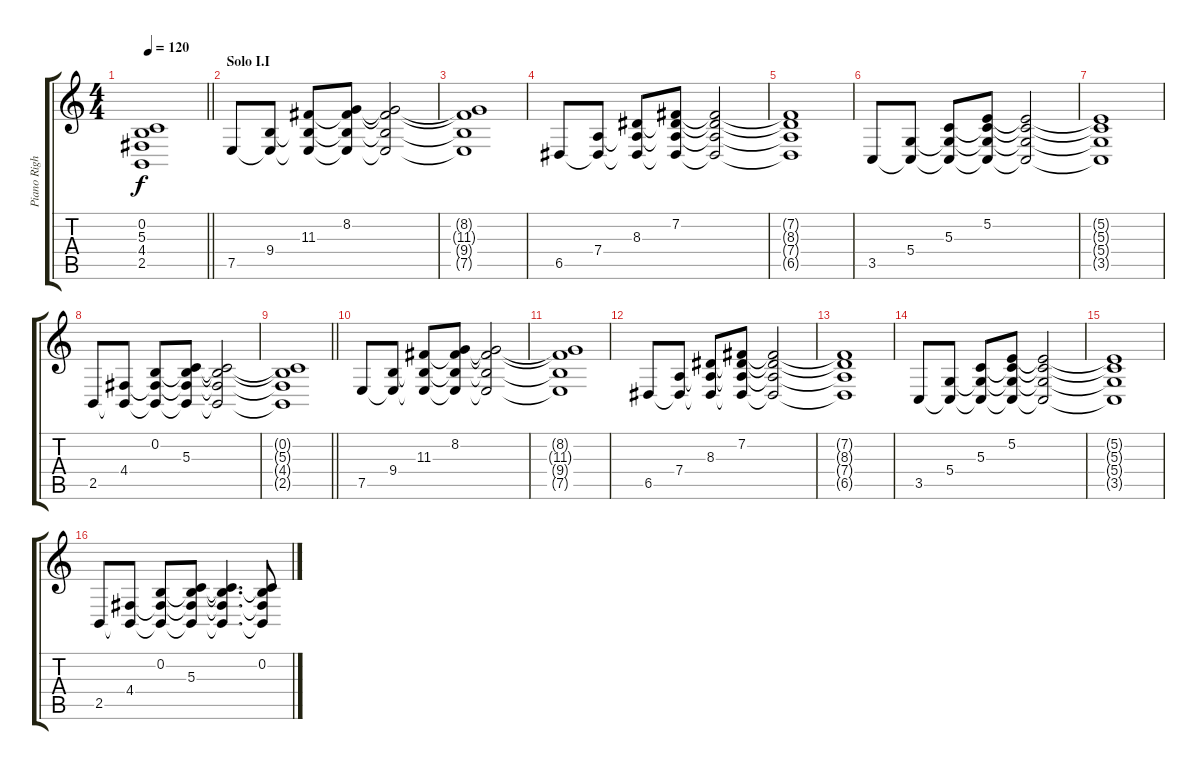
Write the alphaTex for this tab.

\track ("Piano Right Standard" "Piano Righ") {instrument acousticgrandpiano}
\staff {score tabs}
\tuning (E4 B3 G3 D3 A2 E2) {hide}
\ts (4 4)
\tempo 120
\clef g2
\barLineRight lightlight
\ks c
(0.2{t} 5.3{t} 4.4{t} 2.5{t}).1{dy f} |
\section ("" "Solo I.I")
7.5.8 (9.4 7.5{t}).8 (11.3 9.4{t} 7.5{t}).8 (8.2 11.3{t} 9.4{t} 7.5{t}).8 (8.2{t} 11.3{t} 9.4{t} 7.5{t}).2 |
(8.2{t} 11.3{t} 9.4{t} 7.5{t}).1 |
6.5.8 (7.4 6.5{t}).8 (8.3 7.4{t} 6.5{t}).8 (7.2 8.3{t} 7.4{t} 6.5{t}).8 (7.2{t} 8.3{t} 7.4{t} 6.5{t}).2 |
(7.2{t} 8.3{t} 7.4{t} 6.5{t}).1 |
3.5.8 (5.4 3.5{t}).8 (5.3 5.4{t} 3.5{t}).8 (5.2 5.3{t} 5.4{t} 3.5{t}).8 (5.2{t} 5.3{t} 5.4{t} 3.5{t}).2 |
(5.2{t} 5.3{t} 5.4{t} 3.5{t}).1 |
2.5.8 (4.4 2.5{t}).8 (0.2 4.4{t} 2.5{t}).8 (0.2{t} 5.3 4.4{t} 2.5{t}).8 (0.2{t} 5.3{t} 4.4{t} 2.5{t}).2 |
\barLineRight lightlight
(0.2{t} 5.3{t} 4.4{t} 2.5{t}).1 |
7.5.8 (9.4 7.5{t}).8 (11.3 9.4{t} 7.5{t}).8 (8.2 11.3{t} 9.4{t} 7.5{t}).8 (8.2{t} 11.3{t} 9.4{t} 7.5{t}).2 |
(8.2{t} 11.3{t} 9.4{t} 7.5{t}).1 |
6.5.8 (7.4 6.5{t}).8 (8.3 7.4{t} 6.5{t}).8 (7.2 8.3{t} 7.4{t} 6.5{t}).8 (7.2{t} 8.3{t} 7.4{t} 6.5{t}).2 |
(7.2{t} 8.3{t} 7.4{t} 6.5{t}).1 |
3.5.8 (5.4 3.5{t}).8 (5.3 5.4{t} 3.5{t}).8 (5.2 5.3{t} 5.4{t} 3.5{t}).8 (5.2{t} 5.3{t} 5.4{t} 3.5{t}).2 |
(5.2{t} 5.3{t} 5.4{t} 3.5{t}).1 |
2.5.8 (4.4 2.5{t}).8 (0.2 4.4{t} 2.5{t}).8 (0.2{t} 5.3 4.4{t} 2.5{t}).8 (0.2{t} 5.3{t} 4.4{t} 2.5{t}).4{d} (0.2 5.3{t} 4.4{t} 2.5{t}).8
